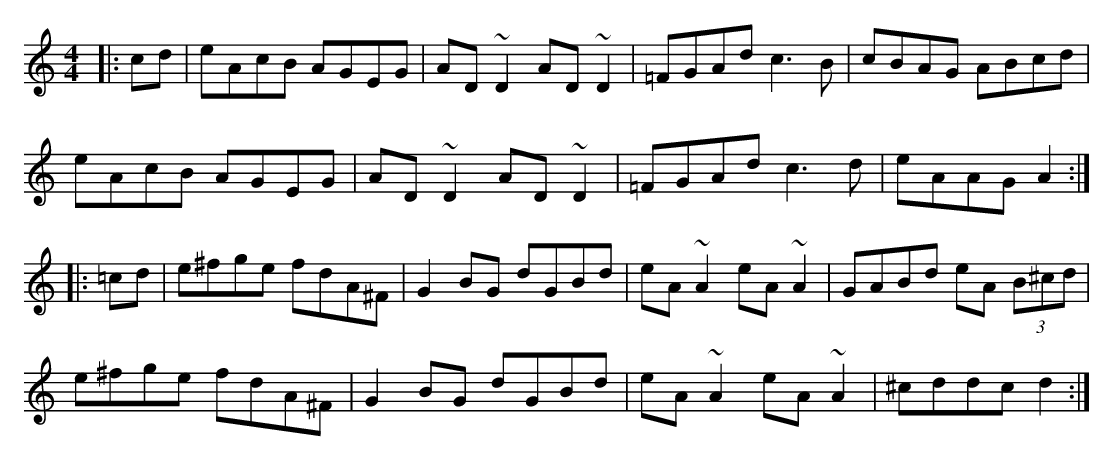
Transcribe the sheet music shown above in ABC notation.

X:1
M:4/4
K:Ddor
|:cd|eAcB AGEG | AD ~D2 AD ~D2 | =FGAd c3B | cBAG ABcd |
eAcB AGEG | AD ~D2 AD ~D2 | =FGAd c3d | eAAG A2 :|
|:=cd|e^fge fdA^F | G2BG dGBd | eA ~A2 eA ~A2 | GABd eA (3B^cd|
e^fge fdA^F | G2BG dGBd | eA ~A2 eA ~A2 | ^cddc d2 :|
